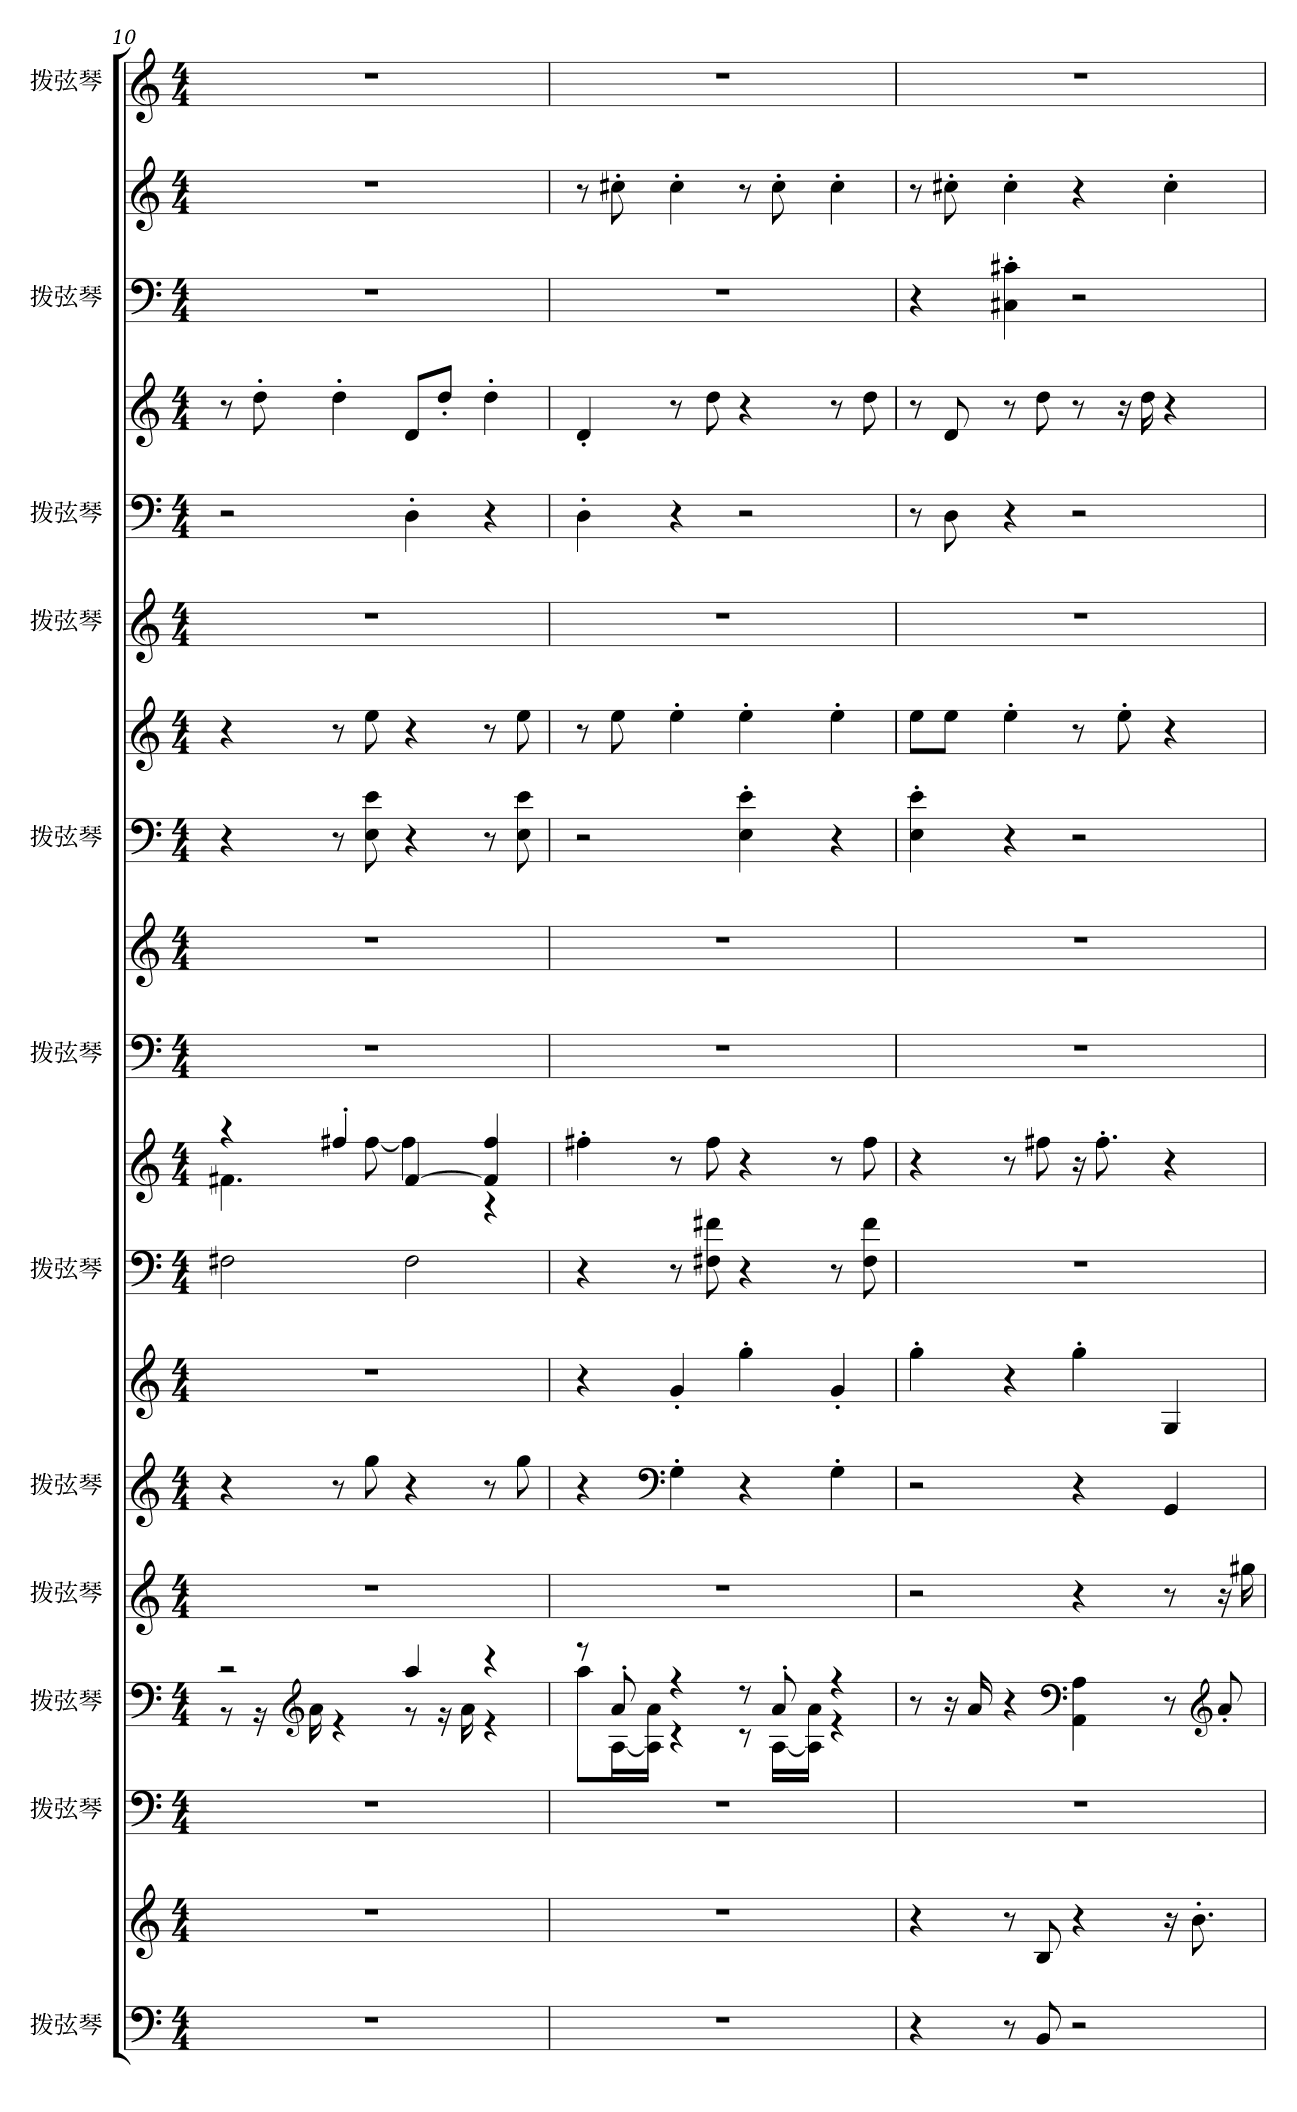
**kern	**kern	**kern	**kern	**kern	**kern	**kern	**kern	**kern	**kern	**kern	**kern	**kern	**kern	**kern	**kern	**kern	**kern	**kern
*part12	*part12	*part11	*part10	*part9	*part8	*part8	*part7	*part7	*part6	*part6	*part5	*part5	*part4	*part3	*part3	*part2	*part2	*part1
*staff19	*staff18	*staff17	*staff16	*staff15	*staff14	*staff13	*staff12	*staff11	*staff10	*staff9	*staff8	*staff7	*staff6	*staff5	*staff4	*staff3	*staff2	*staff1
*I"拨弦琴	*	*I"拨弦琴	*I"拨弦琴	*I"拨弦琴	*I"拨弦琴	*	*I"拨弦琴	*	*I"拨弦琴	*	*I"拨弦琴	*	*I"拨弦琴	*I"拨弦琴	*	*I"拨弦琴	*	*I"拨弦琴
*clefF4	*clefG2	*clefF4	*clefF4	*clefG2	*clefG2	*clefG2	*clefF4	*clefG2	*clefF4	*clefG2	*clefF4	*clefG2	*clefG2	*clefF4	*clefG2	*clefF4	*clefG2	*clefG2
*k[]	*k[]	*k[]	*k[]	*k[]	*k[]	*k[]	*k[]	*k[]	*k[]	*k[]	*k[]	*k[]	*k[]	*k[]	*k[]	*k[]	*k[]	*k[]
*M4/4	*M4/4	*M4/4	*M4/4	*M4/4	*M4/4	*M4/4	*M4/4	*M4/4	*M4/4	*M4/4	*M4/4	*M4/4	*M4/4	*M4/4	*M4/4	*M4/4	*M4/4	*M4/4
=10	=10	=10	=10	=10	=10	=10	=10	=10	=10	=10	=10	=10	=10	=10	=10	=10	=10	=10
*	*	*	*^	*	*	*	*	*^	*	*	*	*	*	*	*	*	*	*
1r	1r	1r	2r	8r	1r	4r	1r	2F#X\	4r	4.f#X\	1r	1r	4r	4r	1r	2r	8r	1r	1r	1r
.	.	.	.	16r	.	.	.	.	.	.	.	.	.	.	.	.	8dd'\	.	.	.
*	*	*	*clefG2	*	*	*	*	*	*	*	*	*	*	*	*	*	*	*	*	*
.	.	.	.	16a\	.	.	.	.	.	.	.	.	.	.	.	.	.	.	.	.
.	.	.	.	4r	.	8r	.	.	4ff#X'/	.	.	.	8r	8r	.	.	4dd'\	.	.	.
.	.	.	.	.	.	8gg\	.	.	.	[8ff#\	.	.	8E\ 8e\	8ee\	.	.	.	.	.	.
.	.	.	4aa/	8r	.	4r	.	2F#\	[4f#/	4ff#\]	.	.	4r	4r	.	4D'\	8d/L	.	.	.
.	.	.	.	16r	.	.	.	.	.	.	.	.	.	.	.	.	8dd'/J	.	.	.
.	.	.	.	16a\	.	.	.	.	.	.	.	.	.	.	.	.	.	.	.	.
.	.	.	4r	4r	.	8r	.	.	4f#/] 4ff#/	4r	.	.	8r	8r	.	4r	4dd'\	.	.	.
.	.	.	.	.	.	8gg\	.	.	.	.	.	.	8E\ 8e\	8ee\	.	.	.	.	.	.
*	*	*	*	*	*	*	*	*	*v	*v	*	*	*	*	*	*	*	*	*	*
!!LO:PB:g=z
=11	=11	=11	=11	=11	=11	=11	=11	=11	=11	=11	=11	=11	=11	=11	=11	=11	=11	=11	=11
1r	1r	1r	8r	8aa\L	1r	4r	4r	4r	4ff#X'\	1r	1r	2r	8r	1r	4D'\	4d'/	1r	8r	1r
.	.	.	8a'/	[16A\L	.	.	.	.	.	.	.	.	8ee\	.	.	.	.	8cc#X'\	.
.	.	.	.	16A\] 16a\JJ	.	.	.	.	.	.	.	.	.	.	.	.	.	.	.
*	*	*	*	*	*	*clefF4	*	*	*	*	*	*	*	*	*	*	*	*	*
.	.	.	4r	4r	.	4G'\	4g'/	8r	8r	.	.	.	4ee'\	.	4r	8r	.	4cc#'\	.
.	.	.	.	.	.	.	.	8F#X\ 8f#X\	8ff#\	.	.	.	.	.	.	8dd\	.	.	.
.	.	.	8r	8r	.	4r	4gg'\	4r	4r	.	.	4E\' 4e\'	4ee'\	.	2r	4r	.	8r	.
.	.	.	8a'/	[16A\LL	.	.	.	.	.	.	.	.	.	.	.	.	.	8cc#'\	.
.	.	.	.	16A\] 16a\JJ	.	.	.	.	.	.	.	.	.	.	.	.	.	.	.
.	.	.	4r	4r	.	4G'\	4g'/	8r	8r	.	.	4r	4ee'\	.	.	8r	.	4cc#'\	.
.	.	.	.	.	.	.	.	8F#\ 8f#\	8ff#\	.	.	.	.	.	.	8dd\	.	.	.
*	*	*	*v	*v	*	*	*	*	*	*	*	*	*	*	*	*	*	*	*
=12	=12	=12	=12	=12	=12	=12	=12	=12	=12	=12	=12	=12	=12	=12	=12	=12	=12	=12
4r	4r	1r	8r	2r	2r	4gg'\	1r	4r	1r	1r	4E\' 4e\'	8ee\L	1r	8r	8r	4r	8r	1r
.	.	.	16r	.	.	.	.	.	.	.	.	8ee\J	.	8D\	8d/	.	8cc#X'\	.
.	.	.	16a/	.	.	.	.	.	.	.	.	.	.	.	.	.	.	.
8r	8r	.	4r	.	.	4r	.	8r	.	.	4r	4ee'\	.	4r	8r	4C#X\' 4c#X\'	4cc#'\	.
8BB/	8B/	.	.	.	.	.	.	8ff#X\	.	.	.	.	.	.	8dd\	.	.	.
*	*	*	*clefF4	*	*	*	*	*	*	*	*	*	*	*	*	*	*	*
2r	4r	.	4AA\ 4A\	4r	4r	4gg'\	.	16r	.	.	2r	8r	.	2r	8r	2r	4r	.
.	.	.	.	.	.	.	.	8.ff#'\	.	.	.	.	.	.	.	.	.	.
.	.	.	.	.	.	.	.	.	.	.	.	8ee'\	.	.	16r	.	.	.
.	.	.	.	.	.	.	.	.	.	.	.	.	.	.	16dd\	.	.	.
.	16r	.	8r	8r	4GG/	4G/	.	4r	.	.	.	4r	.	.	4r	.	4cc#'\	.
.	8.b'\	.	.	.	.	.	.	.	.	.	.	.	.	.	.	.	.	.
*	*	*	*clefG2	*	*	*	*	*	*	*	*	*	*	*	*	*	*	*
.	.	.	8a'/	16r	.	.	.	.	.	.	.	.	.	.	.	.	.	.
.	.	.	.	16gg#X\	.	.	.	.	.	.	.	.	.	.	.	.	.	.
=	=	=	=	=	=	=	=	=	=	=	=	=	=	=	=	=	=	=
*-	*-	*-	*-	*-	*-	*-	*-	*-	*-	*-	*-	*-	*-	*-	*-	*-	*-	*-
